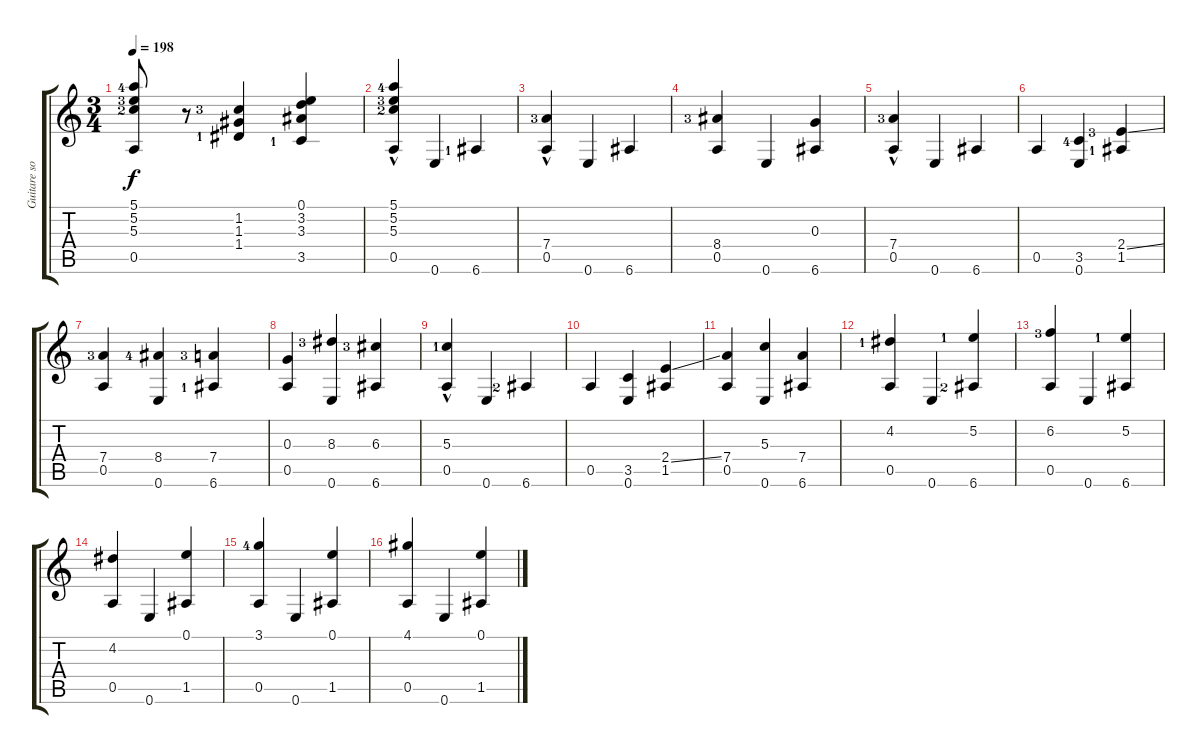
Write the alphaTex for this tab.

\track ("Guitare solo" "Guitare so") {instrument acousticguitarnylon}
\staff {score tabs}
\tuning (E4 B3 G3 D3 A2 E2) {hide}
\ts (3 4)
\tempo 198
\clef g2
\ks c
(5.1{lf 5} 5.2{lf 4} 5.3{lf 3} 0.5).8{dy f} r.8 (1.2{lf 4} 1.3 1.4{lf 2}).4 (0.1 3.2 3.3 3.5{lf 2}).4 |
(5.1{hac lf 5} 5.2{hac lf 4} 5.3{hac lf 3} 0.5).4 0.6.4 6.6{lf 2}.4 |
(7.4{hac lf 4} 0.5).4 0.6.4 6.6.4 |
(8.4{lf 4} 0.5).4 0.6.4 (0.3 6.6).4 |
(7.4{hac lf 4} 0.5).4 0.6.4 6.6.4 |
0.5.4 (3.5{lf 5} 0.6).4 (2.4{ss lf 4} 1.5{lf 2}).4 |
(7.4{lf 4} 0.5).4 (8.4{lf 5} 0.6).4 (7.4{lf 4} 6.6{lf 2}).4 |
(0.3 0.5).4 (8.3{lf 4} 0.6).4 (6.3{lf 4} 6.6).4 |
(5.3{hac lf 2} 0.5).4 0.6.4 6.6{lf 3}.4 |
0.5.4 (3.5 0.6).4 (2.4{ss} 1.5).4 |
(7.4 0.5).4 (5.3 0.6).4 (7.4 6.6).4 |
(4.2{lf 2} 0.5).4 0.6.4 (5.2{lf 2} 6.6{lf 3}).4 |
(6.2{lf 4} 0.5).4 0.6.4 (5.2{lf 2} 6.6).4 |
(4.2 0.5).4 0.6.4 (0.1 1.5).4 |
(3.1{lf 5} 0.5).4 0.6.4 (0.1 1.5).4 |
(4.1 0.5).4 0.6.4 (0.1 1.5).4
